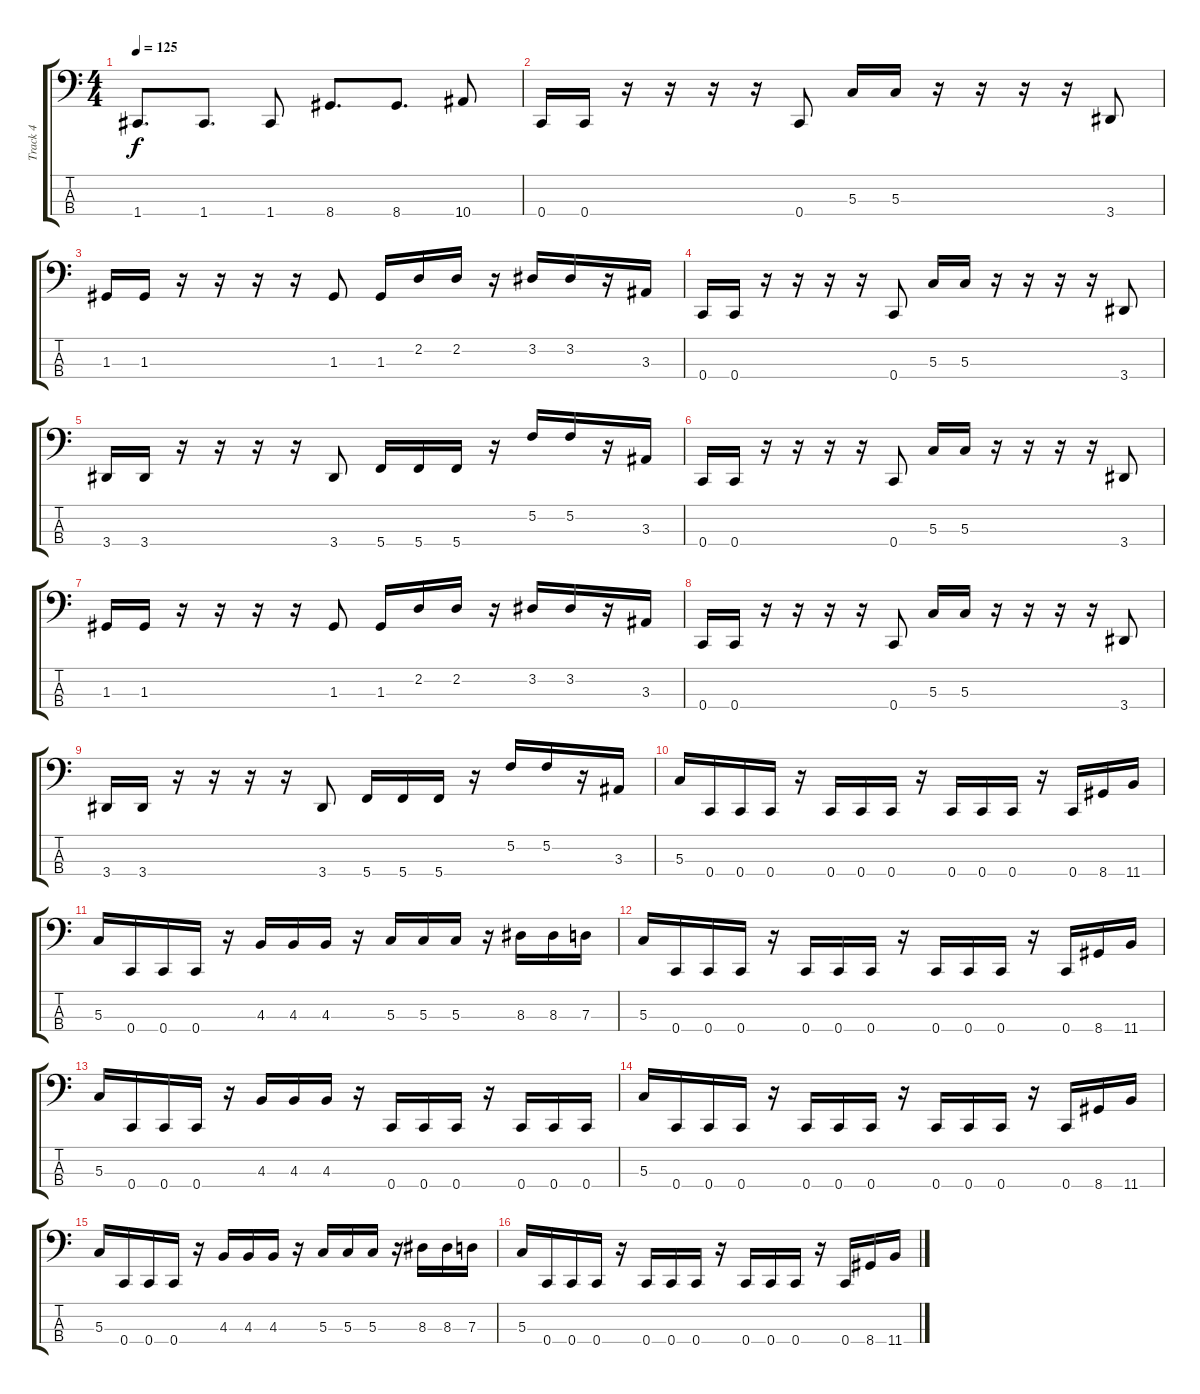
\track ("Track 4" "Track 4") {instrument electricbasspick}
\staff {score tabs}
\tuning (F2 C2 G1 C1) {hide}
\ts (4 4)
\tempo 125
\clef f4
\ks c
1.4.8{d dy f} 1.4.8{d} 1.4.8 8.4.8{d} 8.4.8{d} 10.4.8 |
0.4.16 0.4.16 r.16 r.16 r.16 r.16 0.4.8 5.3.16 5.3.16 r.16 r.16 r.16 r.16 3.4.8 |
1.3.16 1.3.16 r.16 r.16 r.16 r.16 1.3.8 1.3.16 2.2.16 2.2.16 r.16 3.2.16 3.2.16 r.16 3.3.16 |
0.4.16 0.4.16 r.16 r.16 r.16 r.16 0.4.8 5.3.16 5.3.16 r.16 r.16 r.16 r.16 3.4.8 |
3.4.16 3.4.16 r.16 r.16 r.16 r.16 3.4.8 5.4.16 5.4.16 5.4.16 r.16 5.2.16 5.2.16 r.16 3.3.16 |
0.4.16 0.4.16 r.16 r.16 r.16 r.16 0.4.8 5.3.16 5.3.16 r.16 r.16 r.16 r.16 3.4.8 |
1.3.16 1.3.16 r.16 r.16 r.16 r.16 1.3.8 1.3.16 2.2.16 2.2.16 r.16 3.2.16 3.2.16 r.16 3.3.16 |
0.4.16 0.4.16 r.16 r.16 r.16 r.16 0.4.8 5.3.16 5.3.16 r.16 r.16 r.16 r.16 3.4.8 |
3.4.16 3.4.16 r.16 r.16 r.16 r.16 3.4.8 5.4.16 5.4.16 5.4.16 r.16 5.2.16 5.2.16 r.16 3.3.16 |
5.3.16 0.4.16 0.4.16 0.4.16 r.16 0.4.16 0.4.16 0.4.16 r.16 0.4.16 0.4.16 0.4.16 r.16 0.4.16 8.4.16 11.4.16 |
5.3.16 0.4.16 0.4.16 0.4.16 r.16 4.3.16 4.3.16 4.3.16 r.16 5.3.16 5.3.16 5.3.16 r.16 8.3.16 8.3.16 7.3.16 |
5.3.16 0.4.16 0.4.16 0.4.16 r.16 0.4.16 0.4.16 0.4.16 r.16 0.4.16 0.4.16 0.4.16 r.16 0.4.16 8.4.16 11.4.16 |
5.3.16 0.4.16 0.4.16 0.4.16 r.16 4.3.16 4.3.16 4.3.16 r.16 0.4.16 0.4.16 0.4.16 r.16 0.4.16 0.4.16 0.4.16 |
5.3.16 0.4.16 0.4.16 0.4.16 r.16 0.4.16 0.4.16 0.4.16 r.16 0.4.16 0.4.16 0.4.16 r.16 0.4.16 8.4.16 11.4.16 |
5.3.16 0.4.16 0.4.16 0.4.16 r.16 4.3.16 4.3.16 4.3.16 r.16 5.3.16 5.3.16 5.3.16 r.16 8.3.16 8.3.16 7.3.16 |
5.3.16 0.4.16 0.4.16 0.4.16 r.16 0.4.16 0.4.16 0.4.16 r.16 0.4.16 0.4.16 0.4.16 r.16 0.4.16 8.4.16 11.4.16
